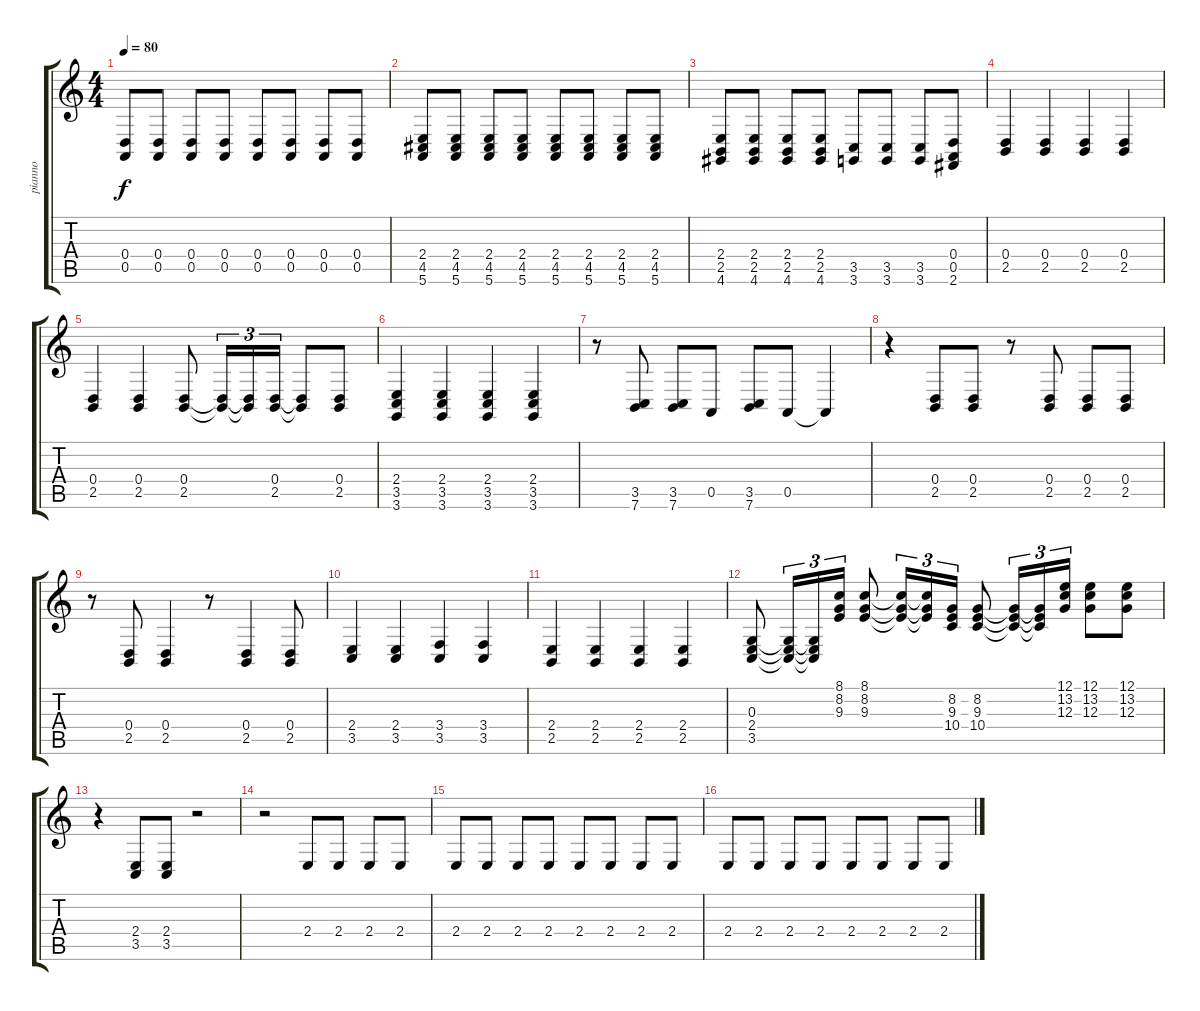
\track ("pianno" "pianno") {instrument acousticgrandpiano}
\staff {score tabs}
\tuning (E4 B3 G3 D3 A2 E2) {hide}
\ts (4 4)
\tempo 80
\clef g2
\ks c
(0.4 0.5).8{dy f} (0.4 0.5).8 (0.4 0.5).8 (0.4 0.5).8 (0.4 0.5).8 (0.4 0.5).8 (0.4 0.5).8 (0.4 0.5).8 |
(2.4 4.5 5.6).8 (2.4 4.5 5.6).8 (2.4 4.5 5.6).8 (2.4 4.5 5.6).8 (2.4 4.5 5.6).8 (2.4 4.5 5.6).8 (2.4 4.5 5.6).8 (2.4 4.5 5.6).8 |
(2.4 2.5 4.6).8 (2.4 2.5 4.6).8 (2.4 2.5 4.6).8 (2.4 2.5 4.6).8 (3.5 3.6).8 (3.5 3.6).8 (3.5 3.6).8 (0.4 0.5 2.6).8 |
(0.4 2.5).4 (0.4 2.5).4 (0.4 2.5).4 (0.4 2.5).4 |
(0.4 2.5).4 (0.4 2.5).4 (0.4 2.5).8 (0.4{t} 2.5{t}).16{tu (3 2)} (0.4{t} 2.5{t}).16{tu (3 2)} (0.4 2.5).16{tu (3 2)} (0.4{t} 2.5{t}).8 (0.4 2.5).8 |
(2.4 3.5 3.6).4 (2.4 3.5 3.6).4 (2.4 3.5 3.6).4 (2.4 3.5 3.6).4 |
r.8 (3.5 7.6).8 (3.5 7.6).8 0.5.8 (3.5 7.6).8 0.5.8 0.5{t}.4 |
r.4 (0.4 2.5).8 (0.4 2.5).8 r.8 (0.4 2.5).8 (0.4 2.5).8 (0.4 2.5).8 |
r.8 (0.4 2.5).8 (0.4 2.5).4 r.8 (0.4 2.5).4 (0.4 2.5).8 |
(2.4 3.5).4 (2.4 3.5).4 (3.4 3.5).4 (3.4 3.5).4 |
(2.4 2.5).4 (2.4 2.5).4 (2.4 2.5).4 (2.4 2.5).4 |
(0.3 2.4 3.5).8 (0.3{t} 2.4{t} 3.5{t}).16{tu (3 2)} (0.3{t} 2.4{t} 3.5{t}).16{tu (3 2)} (8.1 8.2 9.3).16{tu (3 2)} (8.1 8.2 9.3).8 (8.1{t} 8.2{t} 9.3{t}).16{tu (3 2)} (8.1{t} 8.2{t} 9.3{t}).16{tu (3 2)} (8.2 9.3 10.4).16{tu (3 2)} (8.2 9.3 10.4).8 (8.2{t} 9.3{t} 10.4{t}).16{tu (3 2)} (8.2{t} 9.3{t} 10.4{t}).16{tu (3 2)} (12.1 13.2 12.3).16{tu (3 2)} (12.1 13.2 12.3).8 (12.1 13.2 12.3).8 |
r.4 (2.4 3.5).8 (2.4 3.5).8 r.2 |
r.2 2.4.8 2.4.8 2.4.8 2.4.8 |
2.4.8 2.4.8 2.4.8 2.4.8 2.4.8 2.4.8 2.4.8 2.4.8 |
2.4.8 2.4.8 2.4.8 2.4.8 2.4.8 2.4.8 2.4.8 2.4.8
